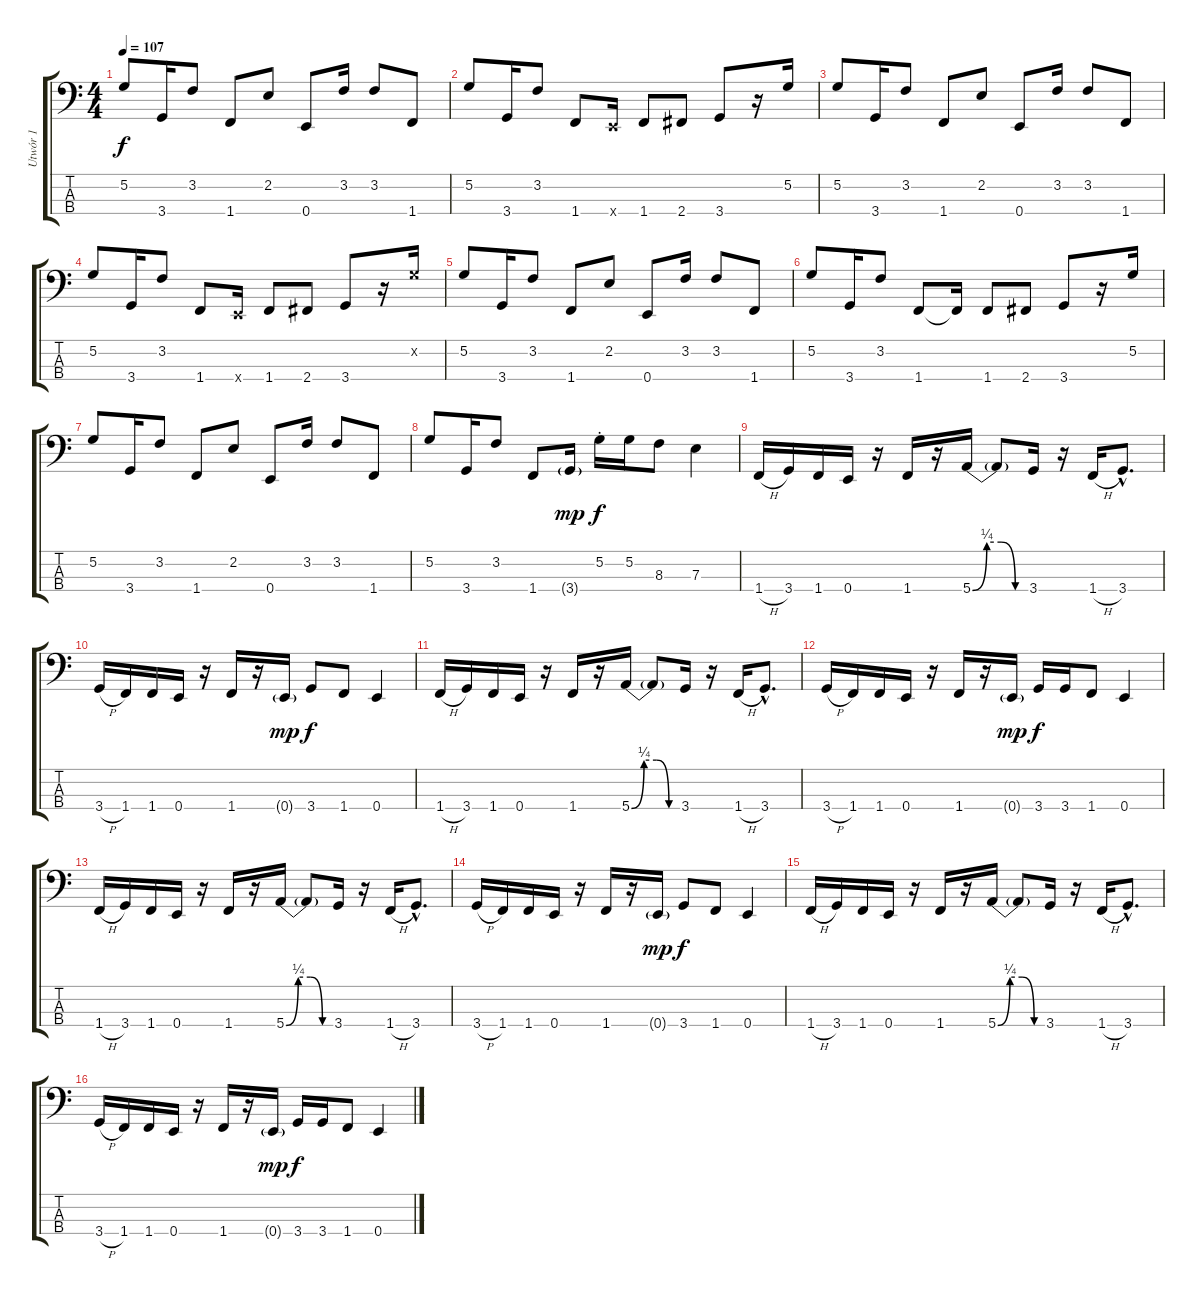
\track ("Utwór 1" "Utwór 1") {instrument electricbassfinger}
\staff {score tabs}
\tuning (G2 D2 A1 E1) {hide}
\ts (4 4)
\tempo 107
\clef f4
\ks c
5.2.8{dy f} 3.4.16 3.2.8 1.4.8 2.2.8 0.4.8 3.2.16 3.2.8 1.4.8 |
5.2.8 3.4.16 3.2.8 1.4.8 0.4{x}.16 1.4.8 2.4.8 3.4.8 r.16 5.2.16 |
5.2.8 3.4.16 3.2.8 1.4.8 2.2.8 0.4.8 3.2.16 3.2.8 1.4.8 |
5.2.8 3.4.16 3.2.8 1.4.8 0.4{x}.16 1.4.8 2.4.8 3.4.8 r.16 5.2{x}.16 |
5.2.8 3.4.16 3.2.8 1.4.8 2.2.8 0.4.8 3.2.16 3.2.8 1.4.8 |
5.2.8 3.4.16 3.2.8 1.4.8 1.4{t}.16 1.4.8 2.4.8 3.4.8 r.16 5.2.16 |
5.2.8 3.4.16 3.2.8 1.4.8 2.2.8 0.4.8 3.2.16 3.2.8 1.4.8 |
5.2.8 3.4.16 3.2.8 1.4.8 3.4{g}.16{dy mp} 5.2{st}.16{dy f} 5.2.16 8.3.8 7.3.4 |
1.4{h}.16 3.4.16 1.4.16 0.4.16 r.16 1.4.16 r.16 5.4{be (custom 0 0 15 1 30 1 45 0 60 0)}.16 5.4{t}.8 3.4.16 r.16 1.4{h}.16 3.4{hac}.8{d} |
3.4{h}.16 1.4.16 1.4.16 0.4.16 r.16 1.4.16 r.16 0.4{g}.16{dy mp} 3.4.8{dy f} 1.4.8 0.4.4 |
1.4{h}.16 3.4.16 1.4.16 0.4.16 r.16 1.4.16 r.16 5.4{be (custom 0 0 15 1 30 1 45 0 60 0)}.16 5.4{t}.8 3.4.16 r.16 1.4{h}.16 3.4{hac}.8{d} |
3.4{h}.16 1.4.16 1.4.16 0.4.16 r.16 1.4.16 r.16 0.4{g}.16{dy mp} 3.4.16{dy f} 3.4.16 1.4.8 0.4.4 |
1.4{h}.16 3.4.16 1.4.16 0.4.16 r.16 1.4.16 r.16 5.4{be (custom 0 0 15 1 30 1 45 0 60 0)}.16 5.4{t}.8 3.4.16 r.16 1.4{h}.16 3.4{hac}.8{d} |
3.4{h}.16 1.4.16 1.4.16 0.4.16 r.16 1.4.16 r.16 0.4{g}.16{dy mp} 3.4.8{dy f} 1.4.8 0.4.4 |
1.4{h}.16 3.4.16 1.4.16 0.4.16 r.16 1.4.16 r.16 5.4{be (custom 0 0 15 1 30 1 45 0 60 0)}.16 5.4{t}.8 3.4.16 r.16 1.4{h}.16 3.4{hac}.8{d} |
3.4{h}.16 1.4.16 1.4.16 0.4.16 r.16 1.4.16 r.16 0.4{g}.16{dy mp} 3.4.16{dy f} 3.4.16 1.4.8 0.4.4
